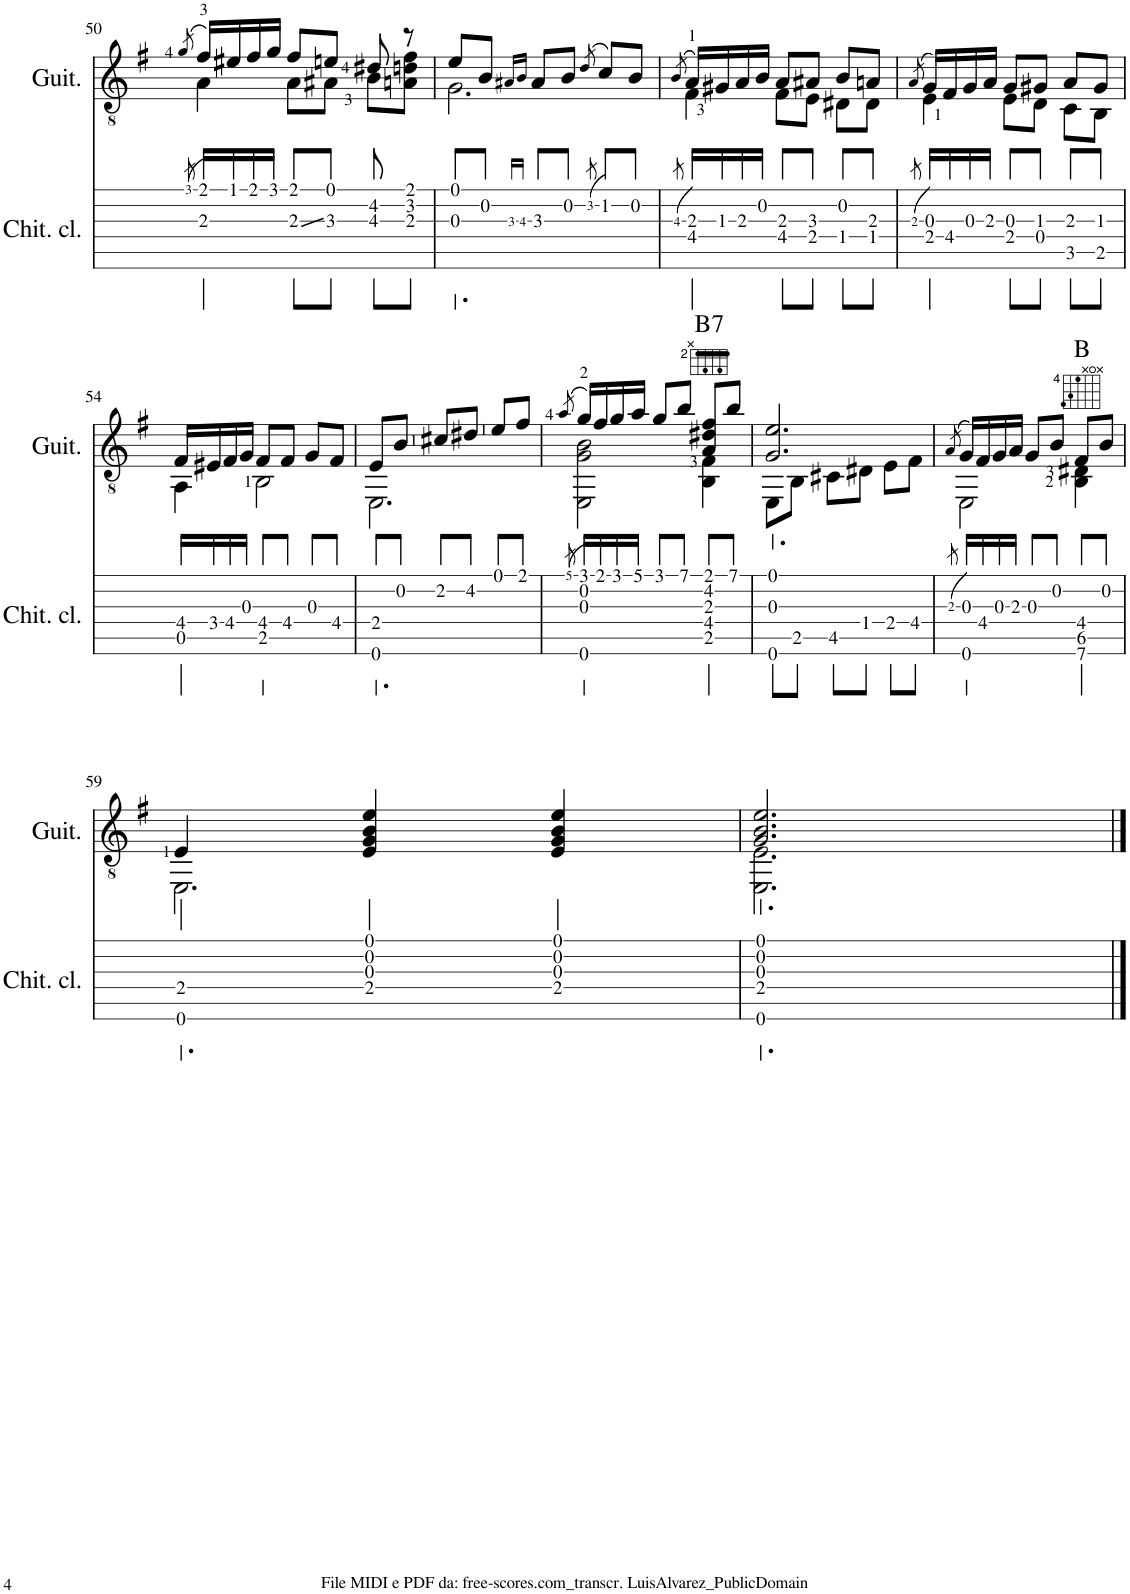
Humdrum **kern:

**kern	**kern	**harte
*part2	*part1	*part1
*staff2	*staff1	*
*I"Chitarra classica	*I"Guitar	*
*I'Chit. cl.	*I'Guit.	*
!!LO:PB:g=z
*	*clefGv2	*
*k[f#]	*k[f#]	*
*M3/4	*M3/4	*
=50	=50	=50
(8qg/	(8qg/	.
*^	*^	*
16f#/LL)	4A\	16f#/LL)	4A\	.
16e#X/	.	16e#X/	.	.
16f#/	.	16f#/	.	.
16g/JJ	.	16g/JJ	.	.
8f#/L	8A\L	8f#/L	8A\L	.
8en/J	8A#X\J	8en/J	8A#X\J	.
8d#X/	8B\L	8d#X/	8B\L	.
8r	8An\ 8dn\ 8f#\J	8r	8An\ 8dn\ 8f#\J	.
=51	=51	=51	=51	=51
8e/L	2.G\	8e/L	2.G\	.
8B/J	.	8B/J	.	.
16qA#X/LL	.	16qA#X/LL	.	.
16qB/JJ	.	16qB/JJ	.	.
8A#/L	.	8A#/L	.	.
8B/J	.	8B/J	.	.
(8qd/	.	(8qd/	.	.
8c/L)	.	8c/L)	.	.
8B/J	.	8B/J	.	.
=52	=52	=52	=52	=52
(8qB/	.	(8qB/	.	.
16A/LL)	4F#\	16A/LL)	4F#\	.
16G#X/	.	16G#X/	.	.
16A/	.	16A/	.	.
16B/JJ	.	16B/JJ	.	.
8A/L	8F#\L	8A/L	8F#\L	.
8A#X/J	8E\J	8A#X/J	8E\J	.
8B/L	8D#X\L	8B/L	8D#X\L	.
8An/J	8D#\J	8An/J	8D#\J	.
=53	=53	=53	=53	=53
(8qA/	.	(8qA/	.	.
16G/LL)	4E\	16G/LL)	4E\	.
16F#/	.	16F#/	.	.
16G/	.	16G/	.	.
16A/JJ	.	16A/JJ	.	.
8G/L	8E\L	8G/L	8E\L	.
8G#X/J	8D\J	8G#X/J	8D\J	.
8A/L	8C\L	8A/L	8C\L	.
8G#/J	8BB\J	8G#/J	8BB\J	.
!!LO:LB:g=z	!!
=54	=54	=54	=54	=54
16F#/LL	4AA\	16F#/LL	4AA\	.
16E#X/	.	16E#X/	.	.
16F#/	.	16F#/	.	.
16G/JJ	.	16G/JJ	.	.
8F#/L	2BB\	8F#/L	2BB\	.
8F#/J	.	8F#/J	.	.
8G/L	.	8G/L	.	.
8F#/J	.	8F#/J	.	.
=55	=55	=55	=55	=55
8E/L	2.EE\	8E/L	2.EE\	.
8B/J	.	8B/J	.	.
8c#X/L	.	8c#X/L	.	.
8d#X/J	.	8d#X/J	.	.
8e/L	.	8e/L	.	.
8f#/J	.	8f#/J	.	.
=56	=56	=56	=56	=56
(8qa/	.	(8qa/	.	.
16g/LL)	2EE\ 2G\ 2B\	16g/LL)	2EE\ 2G\ 2B\	.
16f#/	.	16f#/	.	.
16g/	.	16g/	.	.
16a/JJ	.	16a/JJ	.	.
8g/L	.	8g/L	.	.
8b/J	.	8b/J	.	.
!	!	!	!	!LO:H:kt=7
8A/ 8d#X/ 8f#/L	4BB\ 4F#\	8A/ 8d#X/ 8f#/L	4BB\ 4F#\	B:7
8b/J	.	8b/J	.	.
=57	=57	=57	=57	=57
2.G/ 2.e/	8EE\L	2.G/ 2.e/	8EE\L	.
.	8BB\J	.	8BB\J	.
.	8C#X\L	.	8C#X\L	.
.	8D#X\J	.	8D#X\J	.
.	8E\L	.	8E\L	.
.	8F#\J	.	8F#\J	.
=58	=58	=58	=58	=58
(8qA/	.	(8qA/	.	.
16G/LL)	2EE\	16G/LL)	2EE\	.
16F#/	.	16F#/	.	.
16G/	.	16G/	.	.
16A/JJ	.	16A/JJ	.	.
8G/L	.	8G/L	.	.
8B/J	.	8B/J	.	.
8F#/L	4BB\ 4D#X\	8F#/L	4BB\ 4D#X\	B:maj
8B/J	.	8B/J	.	.
!!LO:LB:g=z	!!
=59	=59	=59	=59	=59
4E/	2.EE\	4E/	2.EE\	.
4E/ 4G/ 4B/ 4e/	.	4E/ 4G/ 4B/ 4e/	.	.
4E/ 4G/ 4B/ 4e/	.	4E/ 4G/ 4B/ 4e/	.	.
=60	=60	=60	=60	=60
2.G/ 2.B/ 2.e/	2.EE\ 2.E\	2.G/ 2.B/ 2.e/	2.EE\ 2.E\	.
*v	*v	*	*	*
*	*v	*v	*
==	==	==
*-	*-	*-
